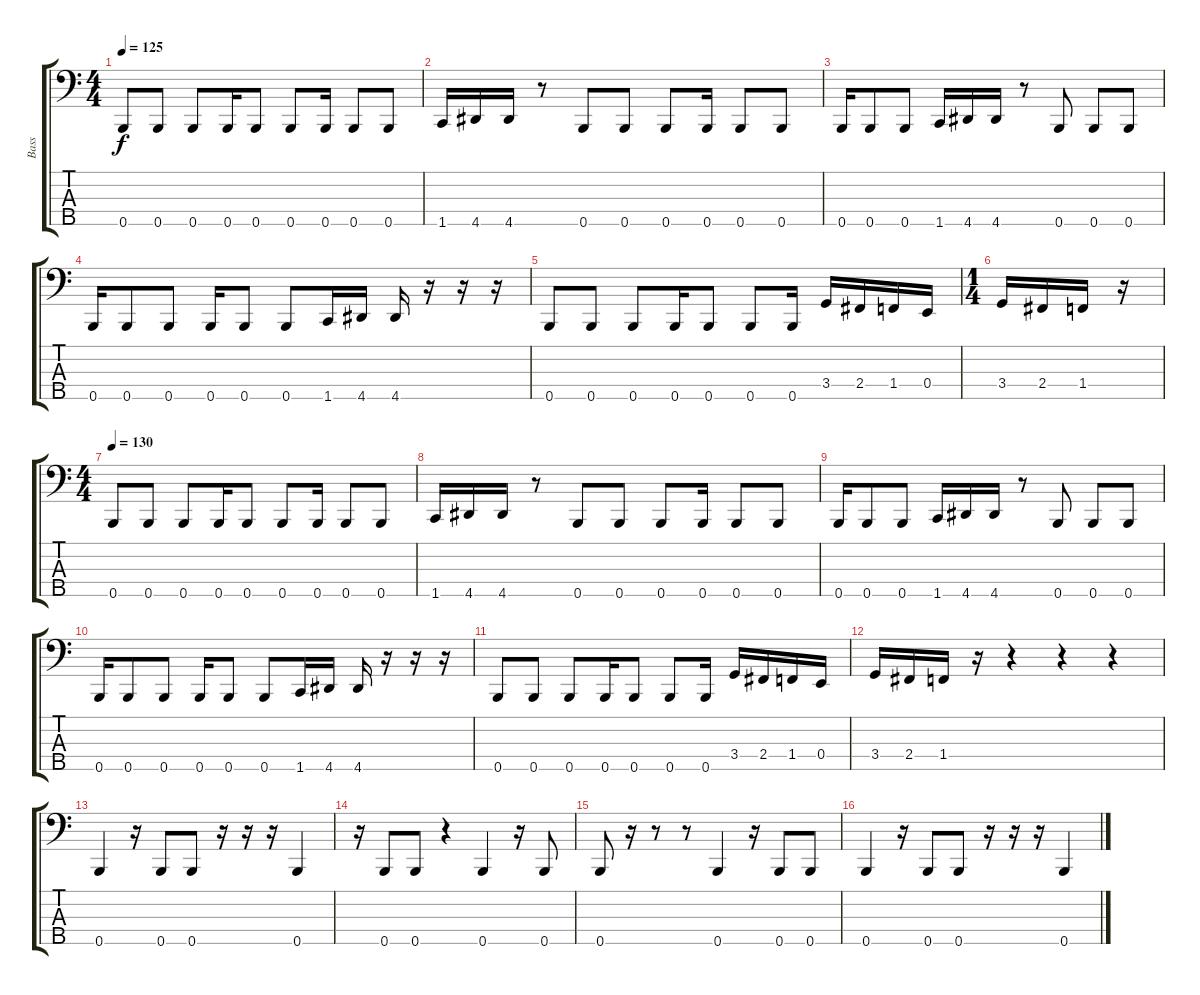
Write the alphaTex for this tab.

\track ("Bass" "Bass") {instrument electricbasspick}
\staff {score tabs}
\tuning (G2 D2 A1 E1 B0) {hide}
\ts (4 4)
\tempo 125
\clef f4
\ks c
0.5.8{dy f} 0.5.8 0.5.8 0.5.16 0.5.8 0.5.8 0.5.16 0.5.8 0.5.8 |
1.5.16 4.5.16 4.5.16 r.8 0.5.8 0.5.8 0.5.8 0.5.16 0.5.8 0.5.8 |
0.5.16 0.5.8 0.5.8 1.5.16 4.5.16 4.5.16 r.8 0.5.8 0.5.8 0.5.8 |
0.5.16 0.5.8 0.5.8 0.5.16 0.5.8 0.5.8 1.5.16 4.5.16 4.5.16 r.16 r.16 r.16 |
0.5.8 0.5.8 0.5.8 0.5.16 0.5.8 0.5.8 0.5.16 3.4.16 2.4.16 1.4.16 0.4.16 |
\ts (1 4)
3.4.16 2.4.16 1.4.16 r.16 |
\ts (4 4)
\tempo 130
0.5.8 0.5.8 0.5.8 0.5.16 0.5.8 0.5.8 0.5.16 0.5.8 0.5.8 |
1.5.16 4.5.16 4.5.16 r.8 0.5.8 0.5.8 0.5.8 0.5.16 0.5.8 0.5.8 |
0.5.16 0.5.8 0.5.8 1.5.16 4.5.16 4.5.16 r.8 0.5.8 0.5.8 0.5.8 |
0.5.16 0.5.8 0.5.8 0.5.16 0.5.8 0.5.8 1.5.16 4.5.16 4.5.16 r.16 r.16 r.16 |
0.5.8 0.5.8 0.5.8 0.5.16 0.5.8 0.5.8 0.5.16 3.4.16 2.4.16 1.4.16 0.4.16 |
3.4.16 2.4.16 1.4.16 r.16 r.4 r.4 r.4 |
0.5.4 r.16 0.5.8 0.5.8 r.16 r.16 r.16 0.5.4 |
r.16 0.5.8 0.5.8 r.4 0.5.4 r.16 0.5.8 |
0.5.8 r.16 r.8 r.8 0.5.4 r.16 0.5.8 0.5.8 |
0.5.4 r.16 0.5.8 0.5.8 r.16 r.16 r.16 0.5.4
